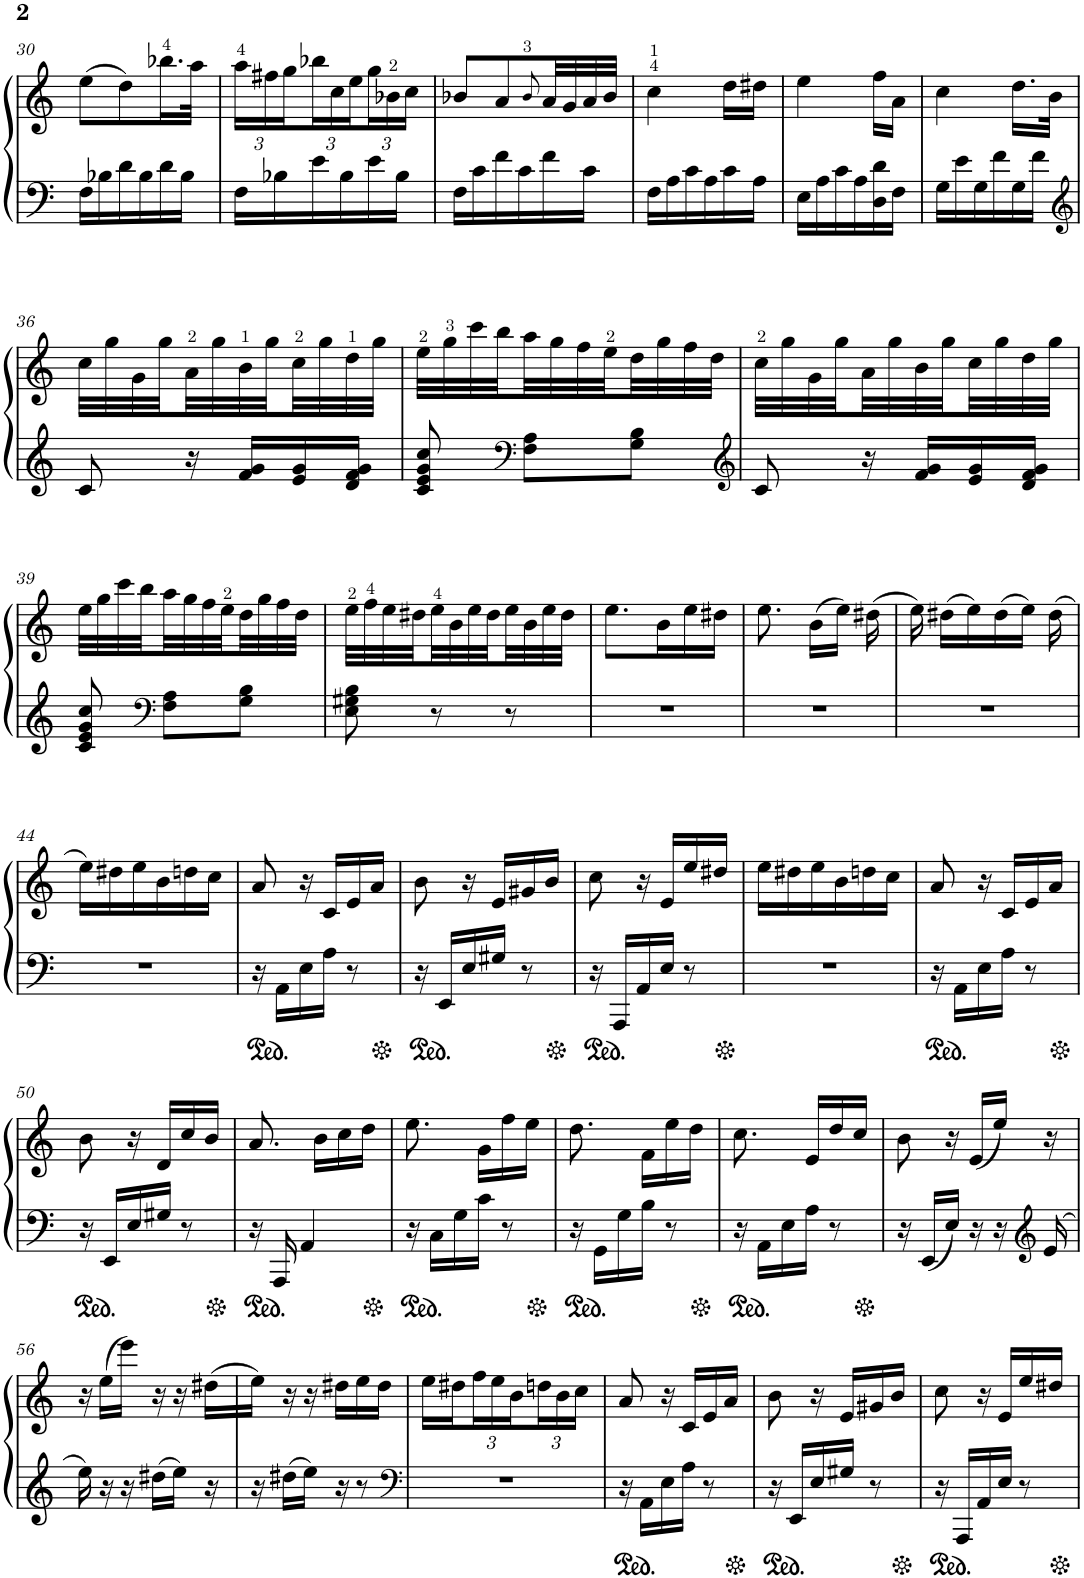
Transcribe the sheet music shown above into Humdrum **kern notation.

**kern	**kern
*part1	*part1
*staff2	*staff1
*I"Grand Piano	*
*I'Pno.	*
!!LO:PB:g=z
*clefF4	*clefG2
*k[]	*k[]
*M3/8	*M3/8
=30	=30
*	*^
16F\LL	(8ee\L	4.ryy
16B-X\	.	.
16d\	8dd\)	.
16B-\	.	.
16d\	16.bb-X\L	.
16B-\JJ	.	.
.	32aa\JJk	.
*	*v	*v
=31	=31
*	*Xbrackettup
16F\LL	24aa\LL
.	24ff#X\
16B-X\	.
.	24gg\
16e\	24bb-X\
.	24cc\
16B-\	.
.	24ee\
16e\	24gg\
.	24b-X\
16B-\JJ	.
.	24cc\JJ
=32	=32
16F\LL	8b-X/L
16c\	.
16f\	8a/
16c\	.
.	8qb-/
16f\	32a/LL
.	32g/
16c\JJ	32a/
.	32b-/JJJ
=33	=33
16F\LL	4cc\
16A\	.
16c\	.
16A\	.
16c\	16dd\LL
16A\JJ	16dd#X\JJ
=34	=34
16E\LL	4ee\
16A\	.
16c\	.
16A\	.
16D\ 16d\	16ff\LL
16F\JJ	16a\JJ
=35	=35
16G\LL	4cc\
16e\	.
16G\	.
16f\	.
16G\	16.dd\LL
16f\JJ	.
.	32b\JJk
!!LO:LB:g=z
=36	=36
*clefG2	*
8c/	32cc\LLL
.	32gg\
.	32g\
.	32gg\
16r	32a\
.	32gg\
16f/ 16g/LL	32b\
.	32gg\
16e/ 16g/	32cc\
.	32gg\
16d/ 16f/ 16g/JJ	32dd\
.	32gg\JJJ
=37	=37
8c/ 8e/ 8g/ 8cc/	32ee\LLL
.	32gg\
.	32ccc\
.	32bb\
*clefF4	*
8F\ 8A\L	32aa\
.	32gg\
.	32ff\
.	32ee\
8G\ 8B\J	32dd\
.	32gg\
.	32ff\
.	32dd\JJJ
=38	=38
*clefG2	*
8c/	32cc\LLL
.	32gg\
.	32g\
.	32gg\
16r	32a\
.	32gg\
16f/ 16g/LL	32b\
.	32gg\
16e/ 16g/	32cc\
.	32gg\
16d/ 16f/ 16g/JJ	32dd\
.	32gg\JJJ
!!LO:LB:g=z
=39	=39
8c/ 8e/ 8g/ 8cc/	32ee\LLL
.	32gg\
.	32ccc\
.	32bb\
*clefF4	*
8F\ 8A\L	32aa\
.	32gg\
.	32ff\
.	32ee\
8G\ 8B\J	32dd\
.	32gg\
.	32ff\
.	32dd\JJJ
=40	=40
8E\ 8G#X\ 8B\	32ee\LLL
.	32ff\
.	32ee\
.	32dd#X\
8r	32ee\
.	32b\
.	32ee\
.	32dd#\
8r	32ee\
.	32b\
.	32ee\
.	32dd#\JJJ
=41	=41
4.r	8.ee\L
.	16b\L
.	16ee\
.	16dd#X\JJ
=42	=42
4.r	8.ee\
.	(16b\LL
.	16ee\JJ)
.	(16dd#X\
=43	=43
4.r	16ee\)
.	(16dd#X\LL
.	16ee\)
.	(16dd#\
.	16ee\JJ)
.	(16dd#\
!!LO:LB:g=z
=44	=44
4.r	16ee\LL)
.	16dd#X\
.	16ee\
.	16b\
.	16ddn\
.	16cc\JJ
=45	=45
16r	8a/
16AA\LL	.
16E\	16r
16A\JJ	16c/LL
8r	16e/
.	16a/JJ
=46	=46
16r	8b\
16EE/LL	.
16E/	16r
16G#X/JJ	16e/LL
8r	16g#X/
.	16b/JJ
=47	=47
16r	8cc\
16AAA/LL	.
16AA/	16r
16E/JJ	16e/LL
8r	16ee/
.	16dd#X/JJ
=48	=48
4.r	16ee\LL
.	16dd#X\
.	16ee\
.	16b\
.	16ddn\
.	16cc\JJ
=49	=49
16r	8a/
16AA\LL	.
16E\	16r
16A\JJ	16c/LL
8r	16e/
.	16a/JJ
!!LO:LB:g=z
=50	=50
16r	8b\
16EE/LL	.
16E/	16r
16G#X/JJ	16d/LL
8r	16cc/
.	16b/JJ
=51	=51
16r	8.a/
16AAA/	.
4AA/	.
.	16b\LL
.	16cc\
.	16dd\JJ
=52	=52
16r	8.ee\
16C\LL	.
16G\	.
16c\JJ	16g\LL
8r	16ff\
.	16ee\JJ
=53	=53
16r	8.dd\
16GG\LL	.
16G\	.
16B\JJ	16f\LL
8r	16ee\
.	16dd\JJ
=54	=54
16r	8.cc\
16AA\LL	.
16E\	.
16A\JJ	16e/LL
8r	16dd/
.	16cc/JJ
=55	=55
16r	8b\
16EE/LL	.
16E/JJ	16r
16r	(16e/LL
16r	16ee/JJ)
*clefG2	*
16e/	16r
!!LO:LB:g=z
=56	=56
16ee\	16r
16r	(16ee\LL
16r	16eee\JJ)
16dd#X\LL	16r
16ee\JJ	16r
16r	(16dd#X\LL
=57	=57
16r	16ee\JJ)
16dd#X\LL	16r
16ee\JJ	16r
16r	16dd#X\LL
8r	16ee\
.	16dd#\JJ
=58	=58
*clefF4	*
4.r	16ee\LL
.	16dd#X\
.	24ff\
.	24ee\
.	24b\
.	24ddn\
.	24b\
.	24cc\JJ
=59	=59
16r	8a/
16AA\LL	.
16E\	16r
16A\JJ	16c/LL
8r	16e/
.	16a/JJ
=60	=60
16r	8b\
16EE/LL	.
16E/	16r
16G#X/JJ	16e/LL
8r	16g#X/
.	16b/JJ
=61	=61
16r	8cc\
16AAA/LL	.
16AA/	16r
16E/JJ	16e/LL
8r	16ee/
.	16dd#X/JJ
=	=
*-	*-
